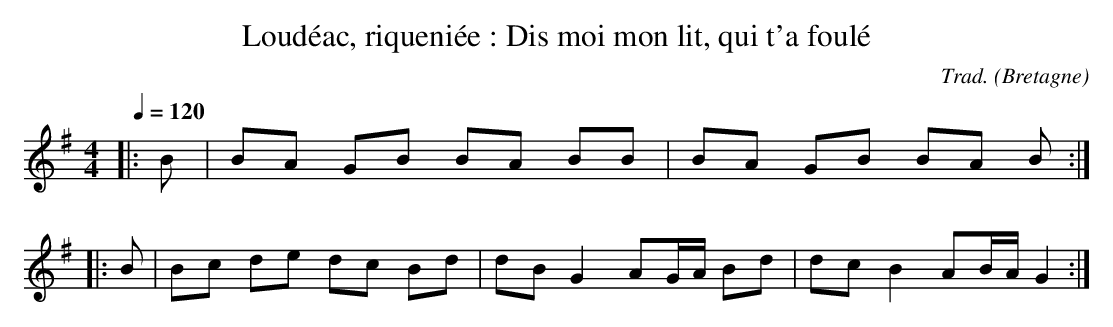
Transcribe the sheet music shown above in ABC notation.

X:1
T:Loudéac, riqueniée : Dis moi mon lit, qui t'a foulé
C:Trad.
O:Bretagne
M:4/4
L:1/8
Q:1/4=120
K:G
|: B | BA GB BA BB | BA GB BA B ::
B | Bc de dc Bd | dB G2 AG/2A/2 Bd | dc B2 AB/2A/2 G2 :|
